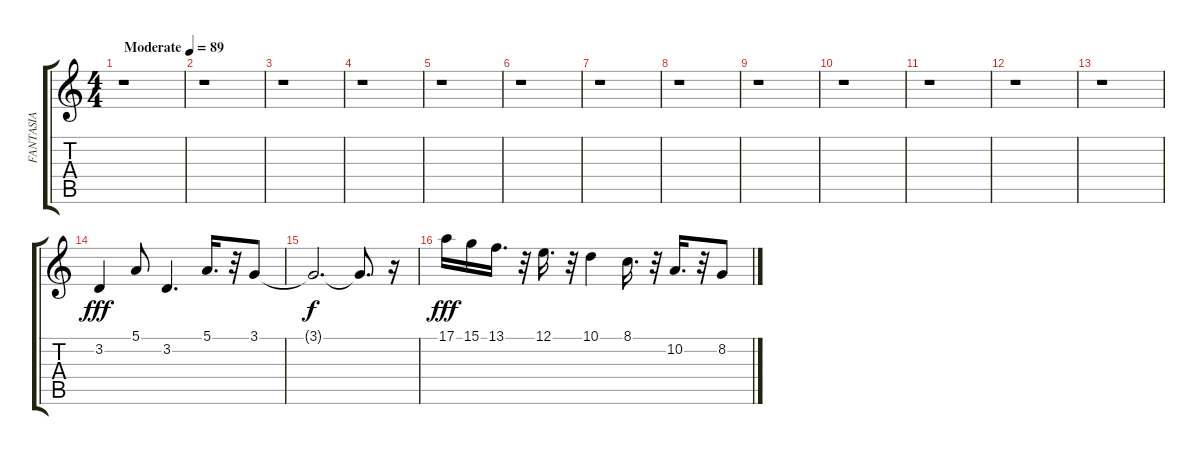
\track ("FANTASIA" "FANTASIA") {instrument pad1newage}
\staff {score tabs}
\tuning (E4 B3 G3 D3 A2 E2) {hide}
\ts (4 4)
\tempo (89 "Moderate")
\clef g2
\ks c
r.1{dy fff instrument pad1newage} |
r.1 |
r.1 |
r.1 |
r.1 |
r.1 |
r.1 |
r.1 |
r.1 |
r.1 |
r.1 |
r.1 |
r.1 |
3.2.4 5.1.8 3.2.4{d} 5.1.16{d} r.32 3.1.8 |
3.1{t}.2{d dy f} 3.1{t}.8{d} r.16 |
17.1.16{dy fff} 15.1.16 13.1.16{d} r.32 12.1.16{d} r.32 10.1.4 8.1.16{d} r.32 10.2.16{d} r.32 8.2.8
